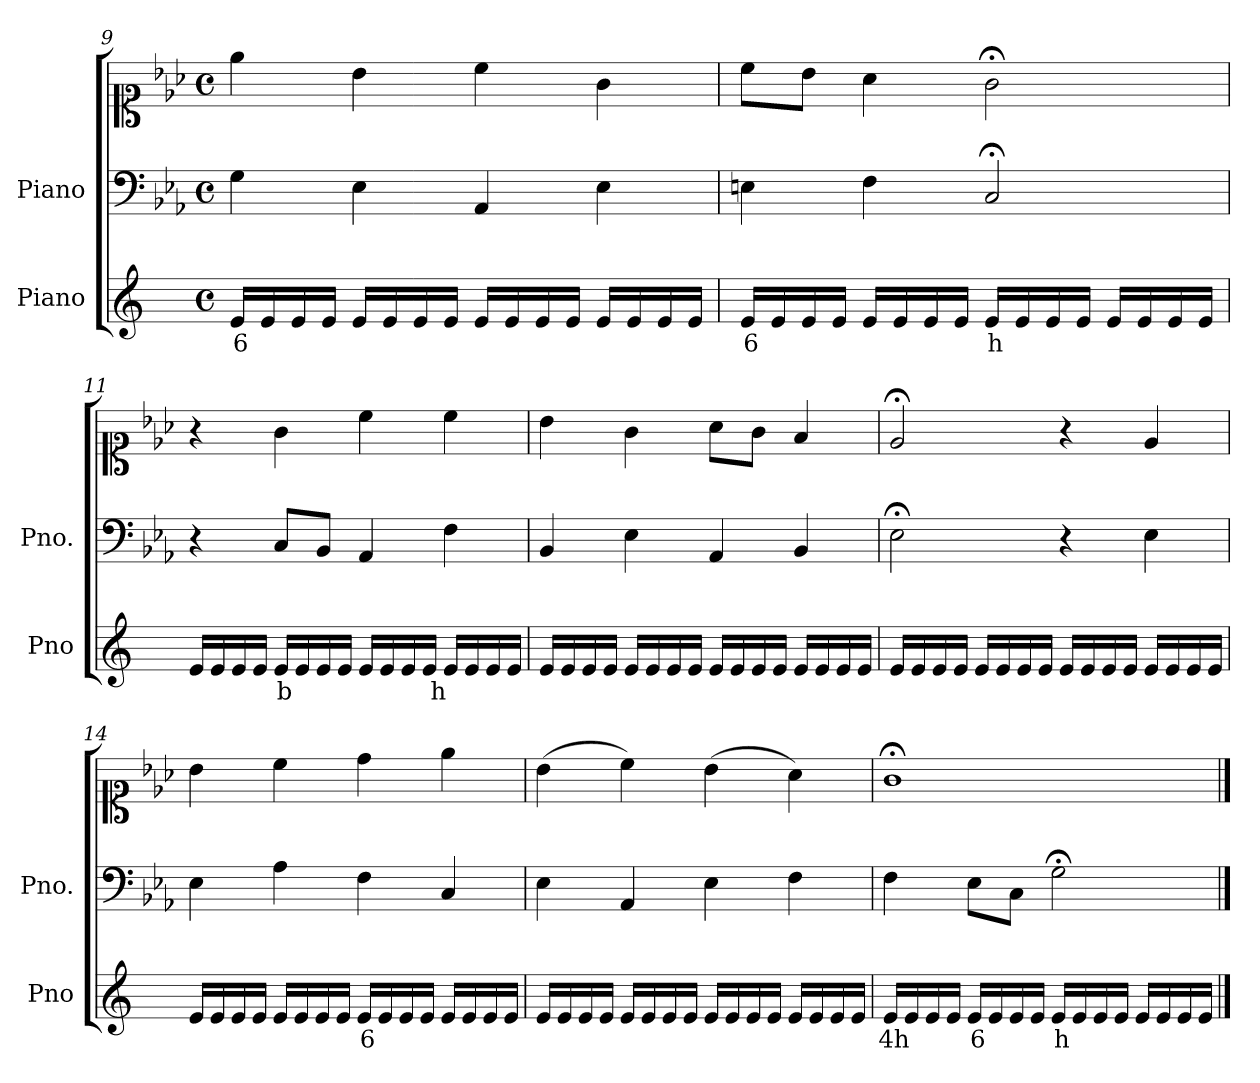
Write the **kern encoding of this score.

**kern	**text	**kern	**kern
*part2	*part2	*part1	*part1
*staff3	*staff3	*staff2	*staff1
*I"Piano	*	*I"Piano	*
*I'Pno	*	*I'Pno.	*
*clefG2	*	*clefF4	*clefC1
*k[]	*	*k[b-e-a-]	*k[b-e-a-]
*M4/4	*	*M4/4	*M4/4
*met(c)	*	*met(c)	*met(c)
=9	=9	=9	=9
!	!LO:LY:b	!	!
16e/LL	6	4G\	4ee-\
16e/	.	.	.
16e/	.	.	.
16e/JJ	.	.	.
16e/LL	.	4E-\	4b-\
16e/	.	.	.
16e/	.	.	.
16e/JJ	.	.	.
16e/LL	.	4AA-/	4cc\
16e/	.	.	.
16e/	.	.	.
16e/JJ	.	.	.
16e/LL	.	4E-\	4g\
16e/	.	.	.
16e/	.	.	.
16e/JJ	.	.	.
=10	=10	=10	=10
!	!LO:LY:b	!	!
16e/LL	6	4En\	8cc\L
16e/	.	.	.
16e/	.	.	8b-\J
16e/JJ	.	.	.
16e/LL	.	4F\	4a-\
16e/	.	.	.
16e/	.	.	.
16e/JJ	.	.	.
!	!LO:LY:b	!	!
16e/LL	h	2C;</	2g;<\
16e/	.	.	.
16e/	.	.	.
16e/JJ	.	.	.
16e/LL	.	.	.
16e/	.	.	.
16e/	.	.	.
16e/JJ	.	.	.
=11	=11	=11	=11
16e/LL	.	4r	4r
16e/	.	.	.
16e/	.	.	.
16e/JJ	.	.	.
!	!LO:LY:b	!	!
16e/LL	b	8C/L	4g\
16e/	.	.	.
!	!LO:LY:b	!	!
16e/	_	8BB-/J	.
16e/JJ	.	.	.
16e/LL	.	4AA-/	4cc\
16e/	.	.	.
16e/	.	.	.
16e/JJ	.	.	.
!	!LO:LY:b	!	!
16e/LL	h	4F\	4cc\
16e/	.	.	.
16e/	.	.	.
16e/JJ	.	.	.
=12	=12	=12	=12
16e/LL	.	4BB-/	4b-\
16e/	.	.	.
16e/	.	.	.
16e/JJ	.	.	.
16e/LL	.	4E-\	4g\
16e/	.	.	.
16e/	.	.	.
16e/JJ	.	.	.
16e/LL	.	4AA-/	8a-\L
16e/	.	.	.
16e/	.	.	8g\J
16e/JJ	.	.	.
16e/LL	.	4BB-/	4f/
16e/	.	.	.
16e/	.	.	.
16e/JJ	.	.	.
=13	=13	=13	=13
16e/LL	.	2E-;<\	2e-;</
16e/	.	.	.
16e/	.	.	.
16e/JJ	.	.	.
16e/LL	.	.	.
16e/	.	.	.
16e/	.	.	.
16e/JJ	.	.	.
16e/LL	.	4r	4r
16e/	.	.	.
16e/	.	.	.
16e/JJ	.	.	.
16e/LL	.	4E-\	4e-/
16e/	.	.	.
16e/	.	.	.
16e/JJ	.	.	.
=14	=14	=14	=14
16e/LL	.	4E-\	4b-\
16e/	.	.	.
16e/	.	.	.
16e/JJ	.	.	.
16e/LL	.	4A-\	4cc\
16e/	.	.	.
16e/	.	.	.
16e/JJ	.	.	.
!	!LO:LY:b	!	!
16e/LL	6	4F\	4dd\
16e/	.	.	.
16e/	.	.	.
16e/JJ	.	.	.
16e/LL	.	4C/	4ee-\
16e/	.	.	.
16e/	.	.	.
16e/JJ	.	.	.
=15	=15	=15	=15
16e/LL	.	4E-\	(>4b-\
16e/	.	.	.
16e/	.	.	.
16e/JJ	.	.	.
16e/LL	.	4AA-/	4cc\)
16e/	.	.	.
16e/	.	.	.
16e/JJ	.	.	.
16e/LL	.	4E-\	(>4b-\
16e/	.	.	.
16e/	.	.	.
16e/JJ	.	.	.
16e/LL	.	4F\	4a-\)
16e/	.	.	.
16e/	.	.	.
16e/JJ	.	.	.
=16	=16	=16	=16
!	!LO:LY:b	!	!
16e/LL	4h	4F\	1g;<
16e/	.	.	.
16e/	.	.	.
16e/JJ	.	.	.
!	!LO:LY:b	!	!
16e/LL	6	8E-\L	.
16e/	.	.	.
!	!LO:LY:b	!	!
16e/	_	8C\J	.
16e/JJ	.	.	.
!	!LO:LY:b	!	!
16e/LL	h	2G;<\	.
16e/	.	.	.
16e/	.	.	.
16e/JJ	.	.	.
16e/LL	.	.	.
16e/	.	.	.
16e/	.	.	.
16e/JJ	.	.	.
==	==	==	==
*-	*-	*-	*-
